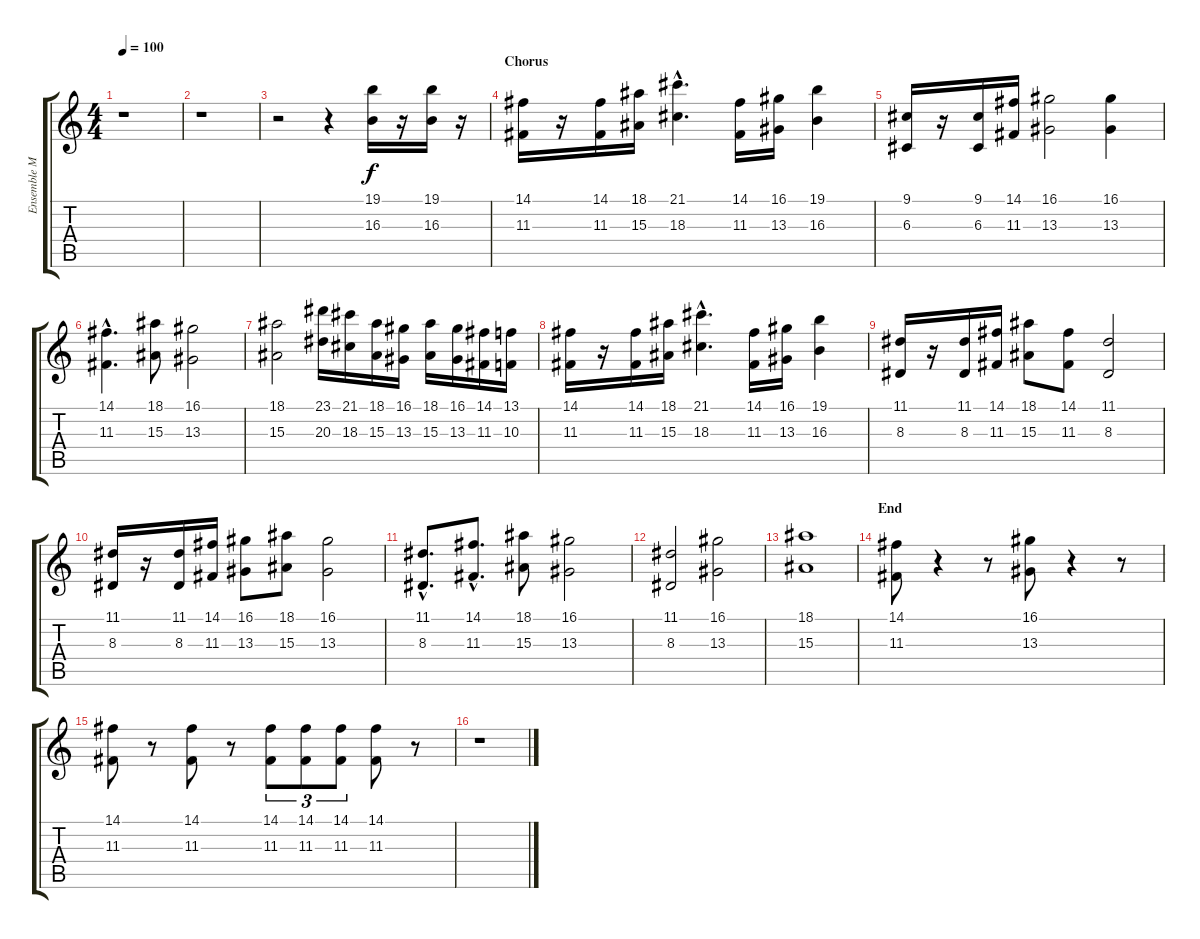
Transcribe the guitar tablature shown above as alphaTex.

\track ("Ensemble Melody" "Ensemble M") {instrument stringensemble1}
\staff {score tabs}
\tuning (E4 B3 G3 D3 A2 E2) {hide}
\ts (4 4)
\tempo 100
\clef g2
\ks c
r.1{dy f} |
r.1 |
r.2 r.4 (19.1 16.3).16 r.16 (19.1 16.3).16 r.16 |
\section ("" "Chorus")
(14.1 11.3).16 r.16 (14.1 11.3).16 (18.1 15.3).16 (21.1{hac} 18.3{hac}).4{d} (14.1 11.3).16 (16.1 13.3).16 (19.1 16.3).4 |
(9.1 6.3).16 r.16 (9.1 6.3).16 (14.1 11.3).16 (16.1 13.3).2 (16.1 13.3).4 |
(14.1{hac} 11.3{hac}).4{d} (18.1 15.3).8 (16.1 13.3).2 |
(18.1 15.3).2 (23.1 20.3).16 (21.1 18.3).16 (18.1 15.3).16 (16.1 13.3).16 (18.1 15.3).16 (16.1 13.3).16 (14.1 11.3).16 (13.1 10.3).16 |
(14.1 11.3).16 r.16 (14.1 11.3).16 (18.1 15.3).16 (21.1{hac} 18.3{hac}).4{d} (14.1 11.3).16 (16.1 13.3).16 (19.1 16.3).4 |
(11.1 8.3).16 r.16 (11.1 8.3).16 (14.1 11.3).16 (18.1 15.3).8 (14.1 11.3).8 (11.1 8.3).2 |
\section ("" "")
(11.1 8.3).16 r.16 (11.1 8.3).16 (14.1 11.3).16 (16.1 13.3).8 (18.1 15.3).8 (16.1 13.3).2 |
(11.1{hac} 8.3{hac}).8{d} (14.1{hac} 11.3{hac}).8{d} (18.1 15.3).8 (16.1 13.3).2 |
(11.1 8.3).2 (16.1 13.3).2 |
(18.1 15.3).1 |
\section ("" "End")
(14.1 11.3).8 r.4 r.8 (16.1 13.3).8 r.4 r.8 |
(14.1 11.3).8 r.8 (14.1 11.3).8 r.8 (14.1 11.3).8{tu (3 2)} (14.1 11.3).8{tu (3 2)} (14.1 11.3).8{tu (3 2)} (14.1 11.3).8 r.8 |
r.1
